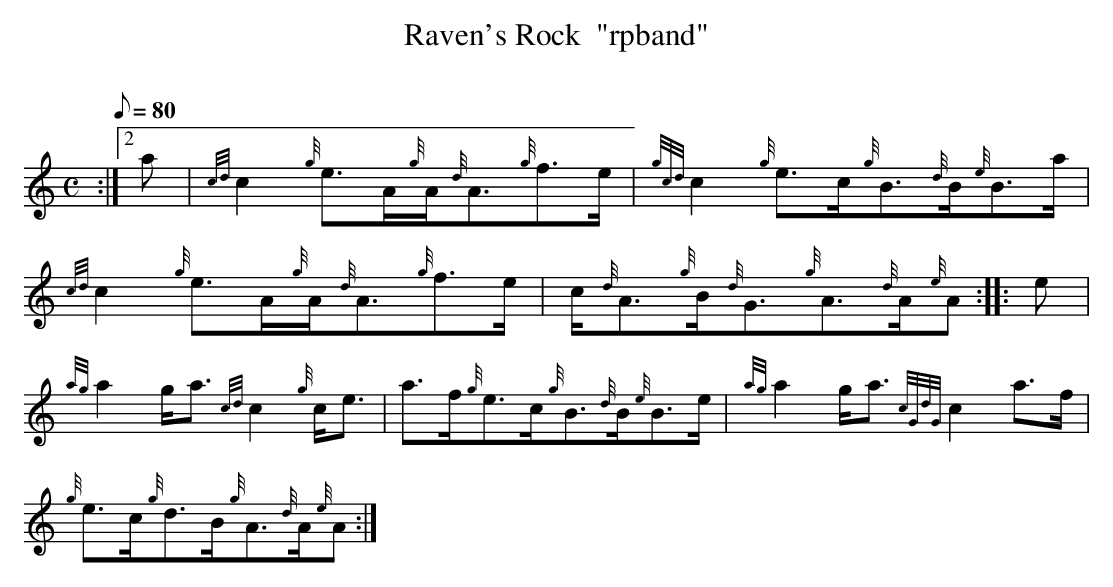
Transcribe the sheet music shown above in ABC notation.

X:1
T:Raven's Rock  "rpband"
M:C
L:1/8
Q:80
C:
K:HP
:|2 a | \
{cd}c2{g}e3/2A/2{g}A/2{d}A3/2{g}f3/2e/2 | \
{gcd}c2{g}e3/2c/2{g}B3/2{d}B/2{e}B3/2a/2 |
{cd}c2{g}e3/2A/2{g}A/2{d}A3/2{g}f3/2e/2 | \
c/2{d}A3/2{g}B/2{d}G3/2{g}A3/2{d}A/2{e}A :: \
e |
{ag}a2g/2a3/2{cd}c2{g}c/2e3/2 | \
a3/2f/2{g}e3/2c/2{g}B3/2{d}B/2{e}B3/2e/2 | \
{ag}a2g/2a3/2{cGdG}c2a3/2f/2 |
{g}e3/2c/2{g}d3/2B/2{g}A3/2{d}A/2{e}A :|
